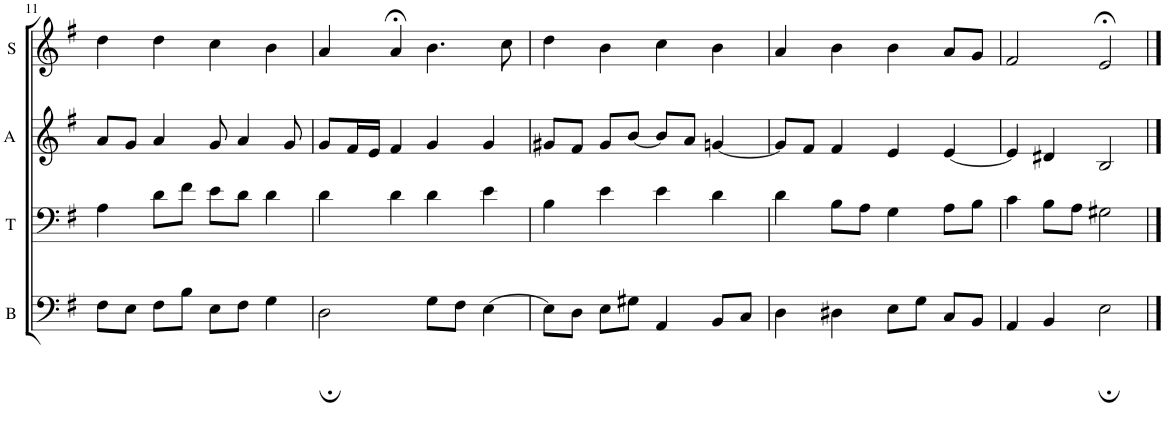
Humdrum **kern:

**kern	**kern	**kern	**kern
*part4	*part3	*part2	*part1
*staff4	*staff3	*staff2	*staff1
*I"B	*I"T	*I"A	*I"S
*I'B	*I'T	*I'A	*I'S
!!LO:PB:g=z
*clefF4	*clefF4	*clefG2	*clefG2
*k[f#]	*k[f#]	*k[f#]	*k[f#]
=11	=11	=11	=11
8F#\L	4A\	8a/L	4dd\
8E\J	.	8g/J	.
8F#\L	8d\L	4a/	4dd\
8B\J	8f#\J	.	.
8E\L	8e\L	8g/	4cc\
8F#\J	8d\J	4a/	.
4G\	4d\	.	4b\
.	.	8g/	.
=12	=12	=12	=12
2D;\	4d\	8g/L	4a/
.	.	16f#/L	.
.	.	16e/JJ	.
.	4d\	4f#/	4a;</
8G\L	4d\	4g/	4.b\
8F#\J	.	.	.
[4E\	4e\	4g/	.
.	.	.	8cc\
=13	=13	=13	=13
8E\L]	4B\	8g#X/L	4dd\
8D\J	.	8f#/J	.
8E\L	4e\	8g#/L	4b\
8G#X\J	.	[8b/J	.
4AA/	4e\	8b/L]	4cc\
.	.	8a/J	.
8BB/L	4d\	[4gn/	4b\
8C/J	.	.	.
=14	=14	=14	=14
4D\	4d\	8g/L]	4a/
.	.	8f#/J	.
4D#X\	8B\L	4f#/	4b\
.	8A\J	.	.
8E\L	4G\	4e/	4b\
8G\J	.	.	.
8C/L	8A\L	[4e/	8a/L
8BB/J	8B\J	.	8g/J
=15	=15	=15	=15
4AA/	4c\	4e/]	2f#/
4BB/	8B\L	4d#X/	.
.	8A\J	.	.
2E;\	2G#X\	2B/	2e;</
==	==	==	==
*-	*-	*-	*-
